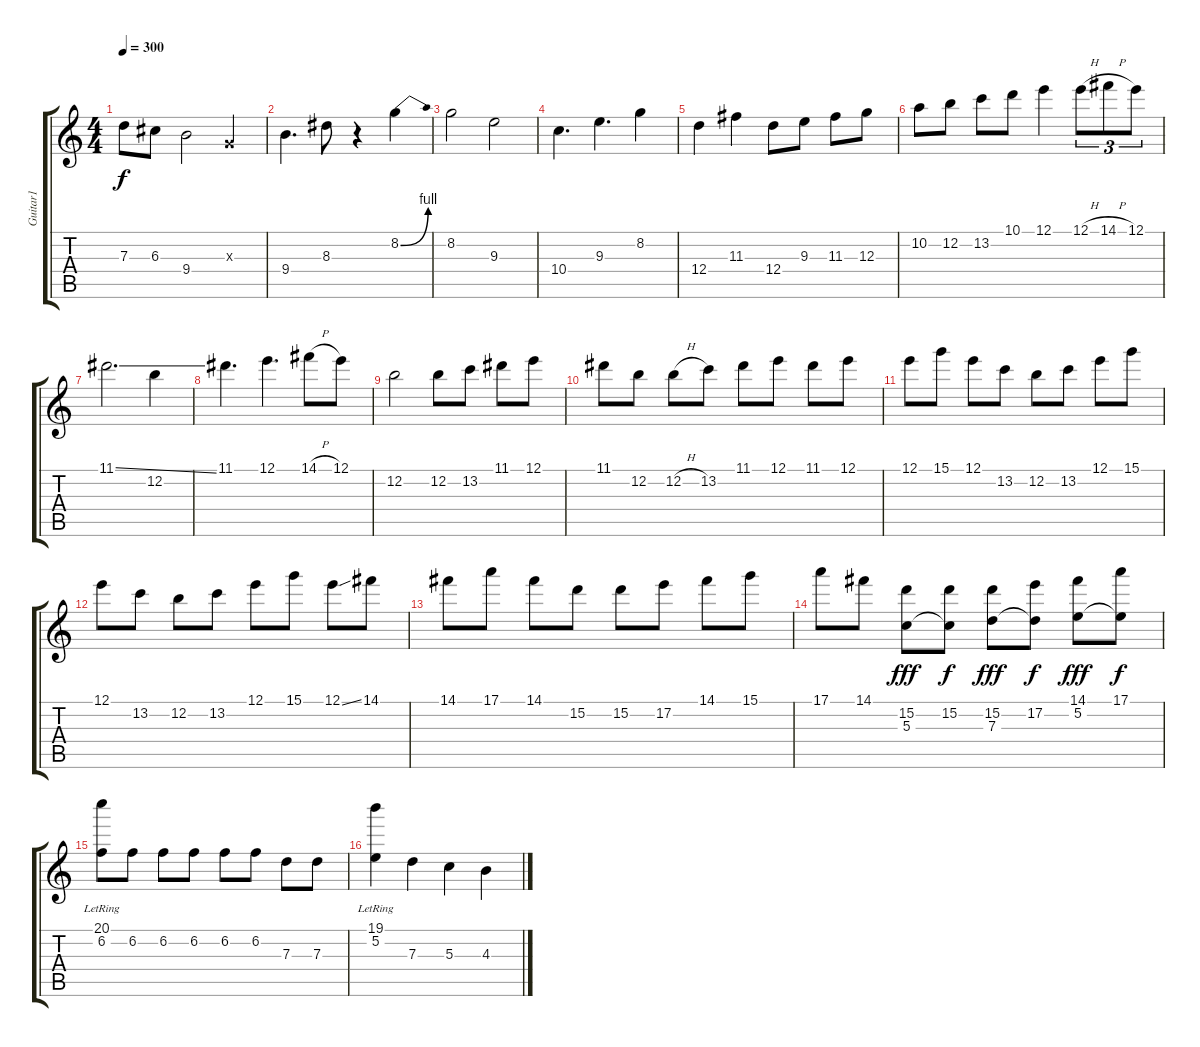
\track ("Guitar1" "Guitar1") {instrument overdrivenguitar}
\staff {score tabs}
\tuning (E4 B3 G3 D3 A2 E2) {hide}
\ts (4 4)
\tempo 300
\clef g2
\ks c
7.3.8{dy f} 6.3.8 9.4.2 0.3{x}.4 |
9.4.4{d} 8.3.8 r.4 8.2{be (bend 0 0 60 4)}.4 |
8.2.2 9.3.2 |
10.4.4{d} 9.3.4{d} 8.2.4 |
12.4.4 11.3.4 12.4.8 9.3.8 11.3.8 12.3.8 |
10.2.8 12.2.8 13.2.8 10.1.8 12.1.4 12.1{h}.8{tu (3 2)} 14.1{h}.8{tu (3 2)} 12.1.8{tu (3 2)} |
11.1{ss}.2{d} 12.2.4 |
11.1.4{d} 12.1.4{d} 14.1{h}.8 12.1.8 |
12.2.2 12.2.8 13.2.8 11.1.8 12.1.8 |
11.1.8 12.2.8 12.2{h}.8 13.2.8 11.1.8 12.1.8 11.1.8 12.1.8 |
12.1.8 15.1.8 12.1.8 13.2.8 12.2.8 13.2.8 12.1.8 15.1.8 |
12.1.8 13.2.8 12.2.8 13.2.8 12.1.8 15.1.8 12.1{ss}.8 14.1.8 |
14.1.8 17.1.8 14.1.8 15.2.8 15.2.8 17.2.8 14.1.8 15.1.8 |
17.1.8 14.1.8 (15.2 5.3).8{dy fff} (15.2 5.3{t}).8{dy f} (15.2 7.3).8{dy fff} (17.2 7.3{t}).8{dy f} (14.1 5.2).8{dy fff} (17.1 5.2{t}).8{dy f} |
(20.1{lr} 6.2).8 6.2.8 6.2.8 6.2.8 6.2.8 6.2.8 7.3.8 7.3.8 |
(19.1{lr} 5.2).4 7.3.4 5.3.4 4.3.4
